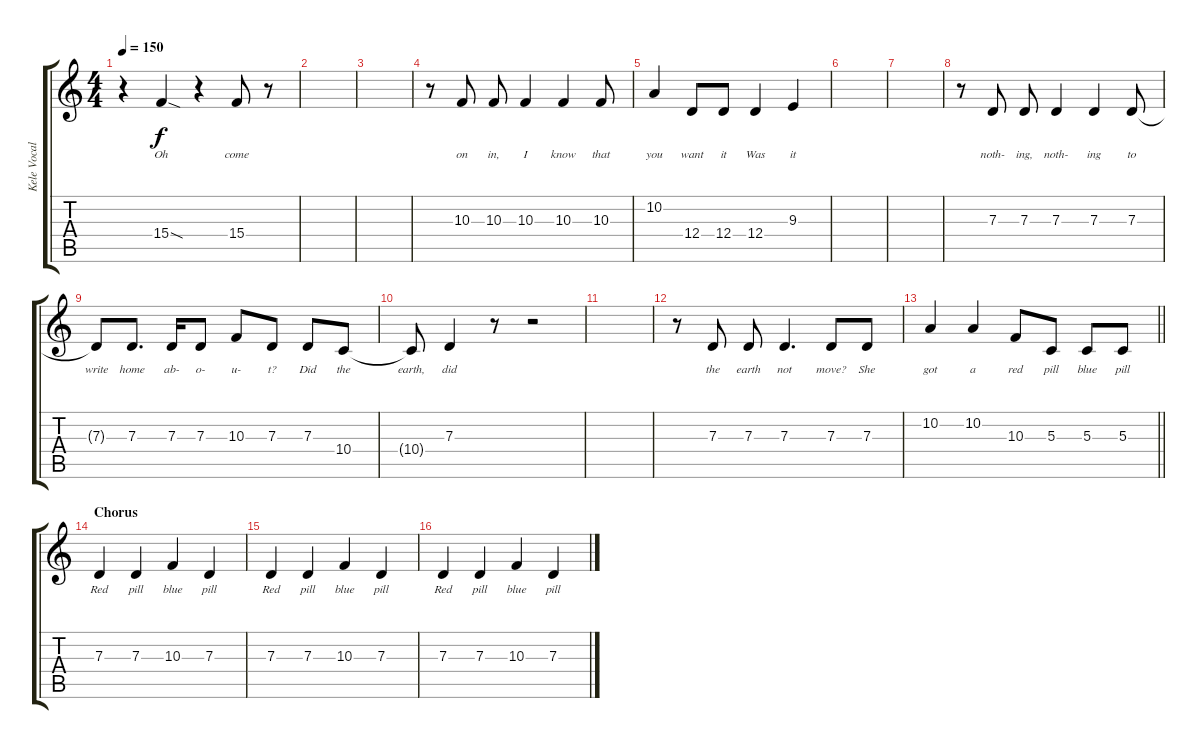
\track ("Kele Vocals {+Background Effects I}" "Kele Vocal") {instrument tenorsax}
\staff {score tabs}
\tuning (E4 B3 G3 D3 A2 D2) {hide}
\ts (4 4)
\tempo 150
\clef g2
\ks c
r.4{dy f} 15.4{sod}.4{lyrics (0 "Oh") lyrics (1 "") lyrics (2 "") lyrics (3 "") lyrics (4 "")} r.4 15.4.8{lyrics (0 "come") lyrics (1 "") lyrics (2 "") lyrics (3 "") lyrics (4 "")} r.8 |
|
|
r.8 10.3.8{lyrics (0 "on") lyrics (1 "") lyrics (2 "") lyrics (3 "") lyrics (4 "")} 10.3.8{lyrics (0 "in,") lyrics (1 "") lyrics (2 "") lyrics (3 "") lyrics (4 "")} 10.3.4{lyrics (0 "I") lyrics (1 "") lyrics (2 "") lyrics (3 "") lyrics (4 "")} 10.3.4{lyrics (0 "know") lyrics (1 "") lyrics (2 "") lyrics (3 "") lyrics (4 "")} 10.3.8{lyrics (0 "that") lyrics (1 "") lyrics (2 "") lyrics (3 "") lyrics (4 "")} |
10.2.4{lyrics (0 "you") lyrics (1 "") lyrics (2 "") lyrics (3 "") lyrics (4 "")} 12.4.8{lyrics (0 "want") lyrics (1 "") lyrics (2 "") lyrics (3 "") lyrics (4 "")} 12.4.8{lyrics (0 "it") lyrics (1 "") lyrics (2 "") lyrics (3 "") lyrics (4 "")} 12.4.4{lyrics (0 "Was") lyrics (1 "") lyrics (2 "") lyrics (3 "") lyrics (4 "")} 9.3.4{lyrics (0 "it") lyrics (1 "") lyrics (2 "") lyrics (3 "") lyrics (4 "")} |
|
|
r.8 7.3.8{lyrics (0 "noth-") lyrics (1 "") lyrics (2 "") lyrics (3 "") lyrics (4 "")} 7.3.8{lyrics (0 "ing,") lyrics (1 "") lyrics (2 "") lyrics (3 "") lyrics (4 "")} 7.3.4{lyrics (0 "noth-") lyrics (1 "") lyrics (2 "") lyrics (3 "") lyrics (4 "")} 7.3.4{lyrics (0 "ing") lyrics (1 "") lyrics (2 "") lyrics (3 "") lyrics (4 "")} 7.3.8{lyrics (0 "to") lyrics (1 "") lyrics (2 "") lyrics (3 "") lyrics (4 "")} |
7.3{t}.8{lyrics (0 "write") lyrics (1 "") lyrics (2 "") lyrics (3 "") lyrics (4 "")} 7.3.8{d lyrics (0 "home") lyrics (1 "") lyrics (2 "") lyrics (3 "") lyrics (4 "")} 7.3.16{lyrics (0 "ab-") lyrics (1 "") lyrics (2 "") lyrics (3 "") lyrics (4 "")} 7.3.8{lyrics (0 "o-") lyrics (1 "") lyrics (2 "") lyrics (3 "") lyrics (4 "")} 10.3.8{lyrics (0 "u-") lyrics (1 "") lyrics (2 "") lyrics (3 "") lyrics (4 "")} 7.3.8{lyrics (0 "t?") lyrics (1 "") lyrics (2 "") lyrics (3 "") lyrics (4 "")} 7.3.8{lyrics (0 "Did") lyrics (1 "") lyrics (2 "") lyrics (3 "") lyrics (4 "")} 10.4.8{lyrics (0 "the") lyrics (1 "") lyrics (2 "") lyrics (3 "") lyrics (4 "")} |
10.4{t}.8{lyrics (0 "earth,") lyrics (1 "") lyrics (2 "") lyrics (3 "") lyrics (4 "")} 7.3.4{lyrics (0 "did") lyrics (1 "") lyrics (2 "") lyrics (3 "") lyrics (4 "")} r.8 r.2 |
|
r.8 7.3.8{lyrics (0 "the") lyrics (1 "") lyrics (2 "") lyrics (3 "") lyrics (4 "")} 7.3.8{lyrics (0 "earth") lyrics (1 "") lyrics (2 "") lyrics (3 "") lyrics (4 "")} 7.3.4{d lyrics (0 "not") lyrics (1 "") lyrics (2 "") lyrics (3 "") lyrics (4 "")} 7.3.8{lyrics (0 "move?") lyrics (1 "") lyrics (2 "") lyrics (3 "") lyrics (4 "")} 7.3.8{lyrics (0 "She") lyrics (1 "") lyrics (2 "") lyrics (3 "") lyrics (4 "")} |
\barLineRight lightlight
10.2.4{lyrics (0 "got") lyrics (1 "") lyrics (2 "") lyrics (3 "") lyrics (4 "")} 10.2.4{lyrics (0 "a") lyrics (1 "") lyrics (2 "") lyrics (3 "") lyrics (4 "")} 10.3.8{lyrics (0 "red") lyrics (1 "") lyrics (2 "") lyrics (3 "") lyrics (4 "")} 5.3.8{lyrics (0 "pill") lyrics (1 "") lyrics (2 "") lyrics (3 "") lyrics (4 "")} 5.3.8{lyrics (0 "blue") lyrics (1 "") lyrics (2 "") lyrics (3 "") lyrics (4 "")} 5.3.8{lyrics (0 "pill") lyrics (1 "") lyrics (2 "") lyrics (3 "") lyrics (4 "")} |
\section ("" "Chorus")
7.3.4{lyrics (0 "Red") lyrics (1 "") lyrics (2 "") lyrics (3 "") lyrics (4 "")} 7.3.4{lyrics (0 "pill") lyrics (1 "") lyrics (2 "") lyrics (3 "") lyrics (4 "")} 10.3.4{lyrics (0 "blue") lyrics (1 "") lyrics (2 "") lyrics (3 "") lyrics (4 "")} 7.3.4{lyrics (0 "pill") lyrics (1 "") lyrics (2 "") lyrics (3 "") lyrics (4 "")} |
7.3.4{lyrics (0 "Red") lyrics (1 "") lyrics (2 "") lyrics (3 "") lyrics (4 "")} 7.3.4{lyrics (0 "pill") lyrics (1 "") lyrics (2 "") lyrics (3 "") lyrics (4 "")} 10.3.4{lyrics (0 "blue") lyrics (1 "") lyrics (2 "") lyrics (3 "") lyrics (4 "")} 7.3.4{lyrics (0 "pill") lyrics (1 "") lyrics (2 "") lyrics (3 "") lyrics (4 "")} |
7.3.4{lyrics (0 "Red") lyrics (1 "") lyrics (2 "") lyrics (3 "") lyrics (4 "")} 7.3.4{lyrics (0 "pill") lyrics (1 "") lyrics (2 "") lyrics (3 "") lyrics (4 "")} 10.3.4{lyrics (0 "blue") lyrics (1 "") lyrics (2 "") lyrics (3 "") lyrics (4 "")} 7.3.4{lyrics (0 "pill") lyrics (1 "") lyrics (2 "") lyrics (3 "") lyrics (4 "")}
